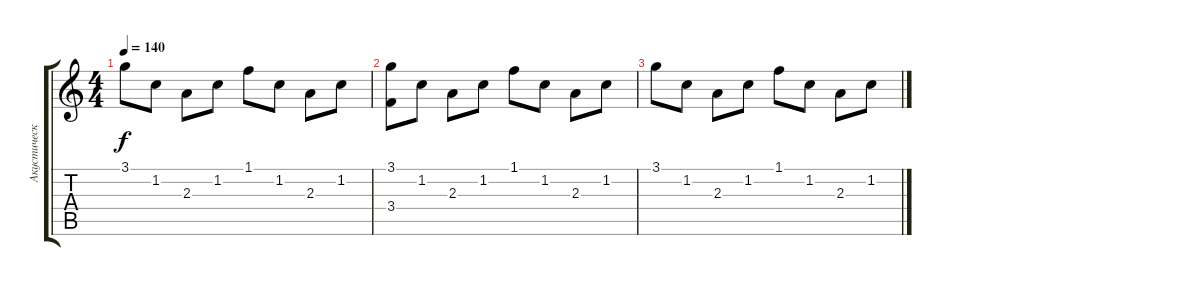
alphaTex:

\track ("Акустическая Гитара (ст" "Акустическ") {instrument acousticguitarsteel}
\staff {score tabs}
\tuning (E4 B3 G3 D3 A2 E2) {hide}
\ts (4 4)
\tempo 140
\clef g2
\ks c
3.1.8{dy f} 1.2.8 2.3.8 1.2.8 1.1.8 1.2.8 2.3.8 1.2.8 |
(3.1 3.4).8 1.2.8 2.3.8 1.2.8 1.1.8 1.2.8 2.3.8 1.2.8 |
3.1.8 1.2.8 2.3.8 1.2.8 1.1.8 1.2.8 2.3.8 1.2.8
